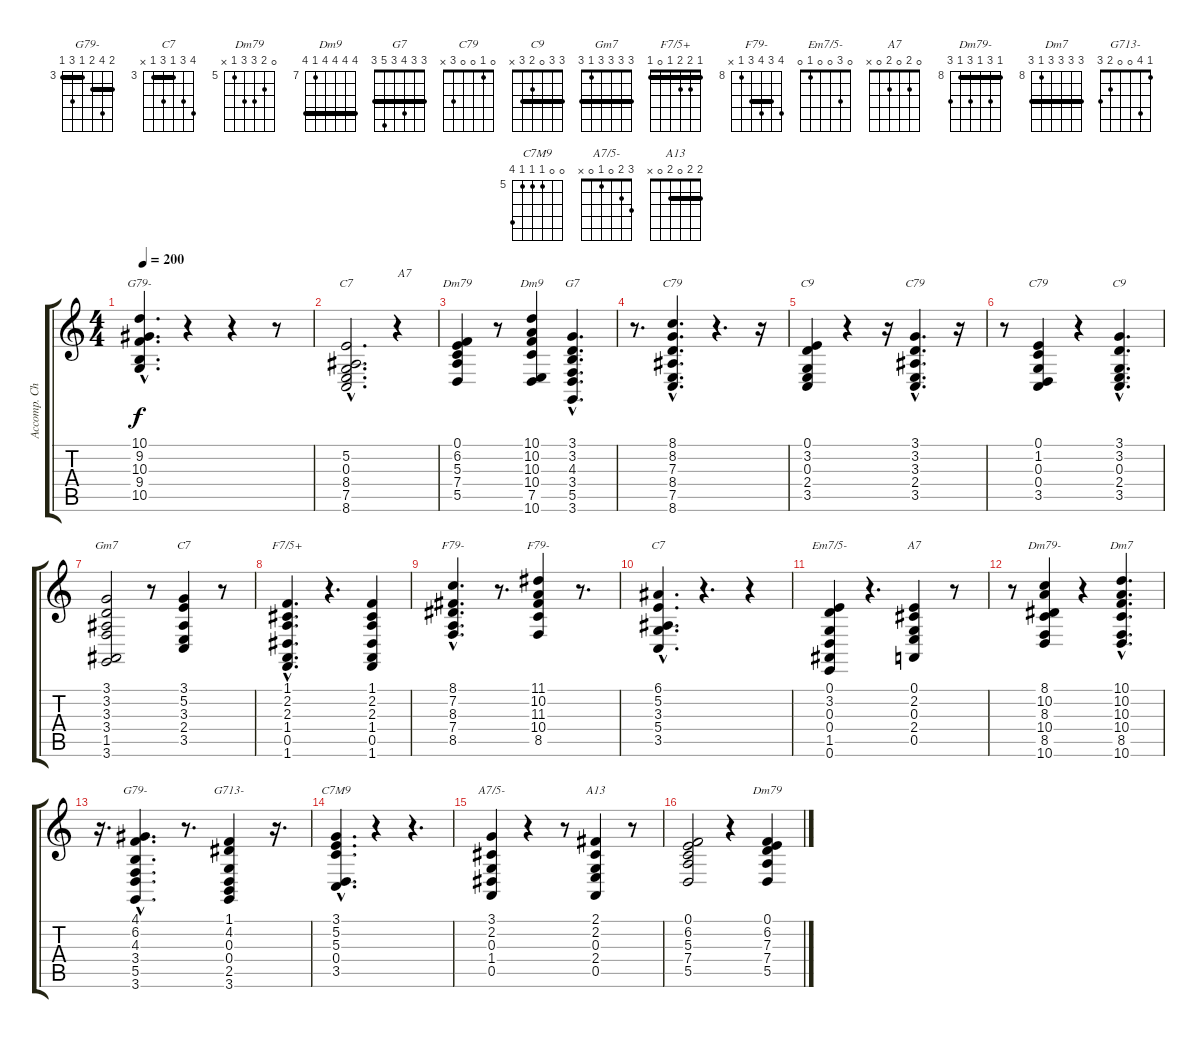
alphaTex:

\track ("Accomp. Chords" "Accomp. Ch") {instrument acousticgrandpiano}
\staff {score tabs}
\tuning (E4 B3 G3 D3 A2 E2) {hide}
\chord ("G79-" 10 9 10 9 10 x) {firstfret 9 barre 9}
\chord ("C7" x 5 0 8 7 8) {firstfret 5}
\chord ("Dm79" 0 6 5 7 5 x) {firstfret 5}
\chord ("Dm9" 10 10 10 10 7 10) {firstfret 7 barre 10}
\chord ("G7" 3 3 4 3 5 3) {barre 3}
\chord ("C79" 8 8 7 8 7 8) {firstfret 7 barre (7 8)}
\chord ("C9" 0 3 0 2 3 x)
\chord ("C79" 3 3 3 2 3 x) {barre 3}
\chord ("C79" 0 1 0 0 3 x)
\chord ("C9" 3 3 0 2 3 x) {barre 3}
\chord ("Gm7" 3 3 3 3 1 3) {barre 3}
\chord ("C7" 3 5 3 2 3 x) {barre 3}
\chord ("F7/5+" 1 2 2 1 0 1) {barre 1}
\chord ("F79-" 8 7 8 7 8 x) {firstfret 7 barre 7}
\chord ("F79-" 11 10 11 10 8 x) {firstfret 8 barre 10}
\chord ("C7" 6 5 3 5 3 x) {firstfret 3 barre 3}
\chord ("Em7/5-" 0 3 0 0 1 0)
\chord ("A7" 0 2 0 2 0 x)
\chord ("Dm79-" 8 10 8 10 8 10) {firstfret 8 barre 8}
\chord ("Dm7" 10 10 10 10 8 10) {firstfret 8 barre 10}
\chord ("G79-" 4 6 4 3 5 3) {firstfret 3 barre (3 4)}
\chord ("G713-" 1 4 0 0 2 3)
\chord ("C7M9" 0 0 5 5 5 8) {firstfret 5}
\chord ("A7/5-" 3 2 0 1 0 x)
\chord ("A13" 2 2 0 2 0 x) {barre 2}
\chord ("Dm79" 0 6 7 7 5 x) {firstfret 5}
\ts (4 4)
\tempo 200
\clef g2
\ks aminor
(10.1{hac} 9.2{hac} 10.3{hac} 9.4{hac} 10.5{hac}).4{d ch "G79-" dy f} r.4 r.4 r.8 |
(5.2{hac} 0.3{hac} 8.4{hac} 7.5{hac} 8.6{hac}).2{d ch "C7"} r.4{txt "A7"} |
(0.1 6.2 5.3 7.4 5.5).4{ch "Dm79"} r.8 (10.1 10.2 10.3 10.4 7.5 10.6).4{ch "Dm9"} (3.1{hac} 3.2{hac} 4.3{hac} 3.4{hac} 5.5{hac} 3.6{hac}).4{d ch "G7"} |
r.8{d} (8.1{hac} 8.2{hac} 7.3{hac} 8.4{hac} 7.5{hac} 8.6{hac}).4{d ch "C79"} r.4{d} r.16 |
(0.1 3.2 0.3 2.4 3.5).4{ch "C9"} r.4 r.16 (3.1{hac} 3.2{hac} 3.3{hac} 2.4{hac} 3.5{hac}).4{d ch "C79"} r.16 |
r.8 (0.1 1.2 0.3 0.4 3.5).4{ch "C79"} r.4 (3.1{hac} 3.2{hac} 0.3{hac} 2.4{hac} 3.5{hac}).4{d ch "C9"} |
(3.1 3.2 3.3 3.4 1.5 3.6).2{ch "Gm7"} r.8 (3.1 5.2 3.3 2.4 3.5).4{ch "C7"} r.8 |
(1.1{hac} 2.2{hac} 2.3{hac} 1.4{hac} 0.5{hac} 1.6{hac}).4{d ch "F7/5+"} r.4{d} (1.1 2.2 2.3 1.4 0.5 1.6).4 |
(8.1{hac} 7.2{hac} 8.3{hac} 7.4{hac} 8.5{hac}).4{d ch "F79-"} r.8{d} (11.1 10.2 11.3 10.4 8.5).4{ch "F79-"} r.8{d} |
(6.1{hac} 5.2{hac} 3.3{hac} 5.4{hac} 3.5{hac}).4{d ch "C7"} r.4{d} r.4 |
(0.1 3.2 0.3 0.4 1.5 0.6).4{ch "Em7/5-"} r.4{d} (0.1 2.2 0.3 2.4 0.5).4{ch "A7"} r.8 |
r.8 (8.1 10.2 8.3 10.4 8.5 10.6).4{ch "Dm79-"} r.4 (10.1{hac} 10.2{hac} 10.3{hac} 10.4{hac} 8.5{hac} 10.6{hac}).4{d ch "Dm7"} |
r.16{d} (4.1{hac} 6.2{hac} 4.3{hac} 3.4{hac} 5.5{hac} 3.6{hac}).4{d ch "G79-"} r.8{d} (1.1 4.2 0.3 0.4 2.5 3.6).4{ch "G713-"} r.16{d} |
(3.1{hac} 5.2{hac} 5.3{hac} 0.4{hac} 3.5{hac}).4{d ch "C7M9"} r.4 r.4{d} |
(3.1 2.2 0.3 1.4 0.5).4{ch "A7/5-"} r.4 r.8 (2.1 2.2 0.3 2.4 0.5).4{ch "A13"} r.8 |
(0.1 6.2 5.3 7.4 5.5).2 r.4 (0.1 6.2 7.3 7.4 5.5).4{ch "Dm79"}
